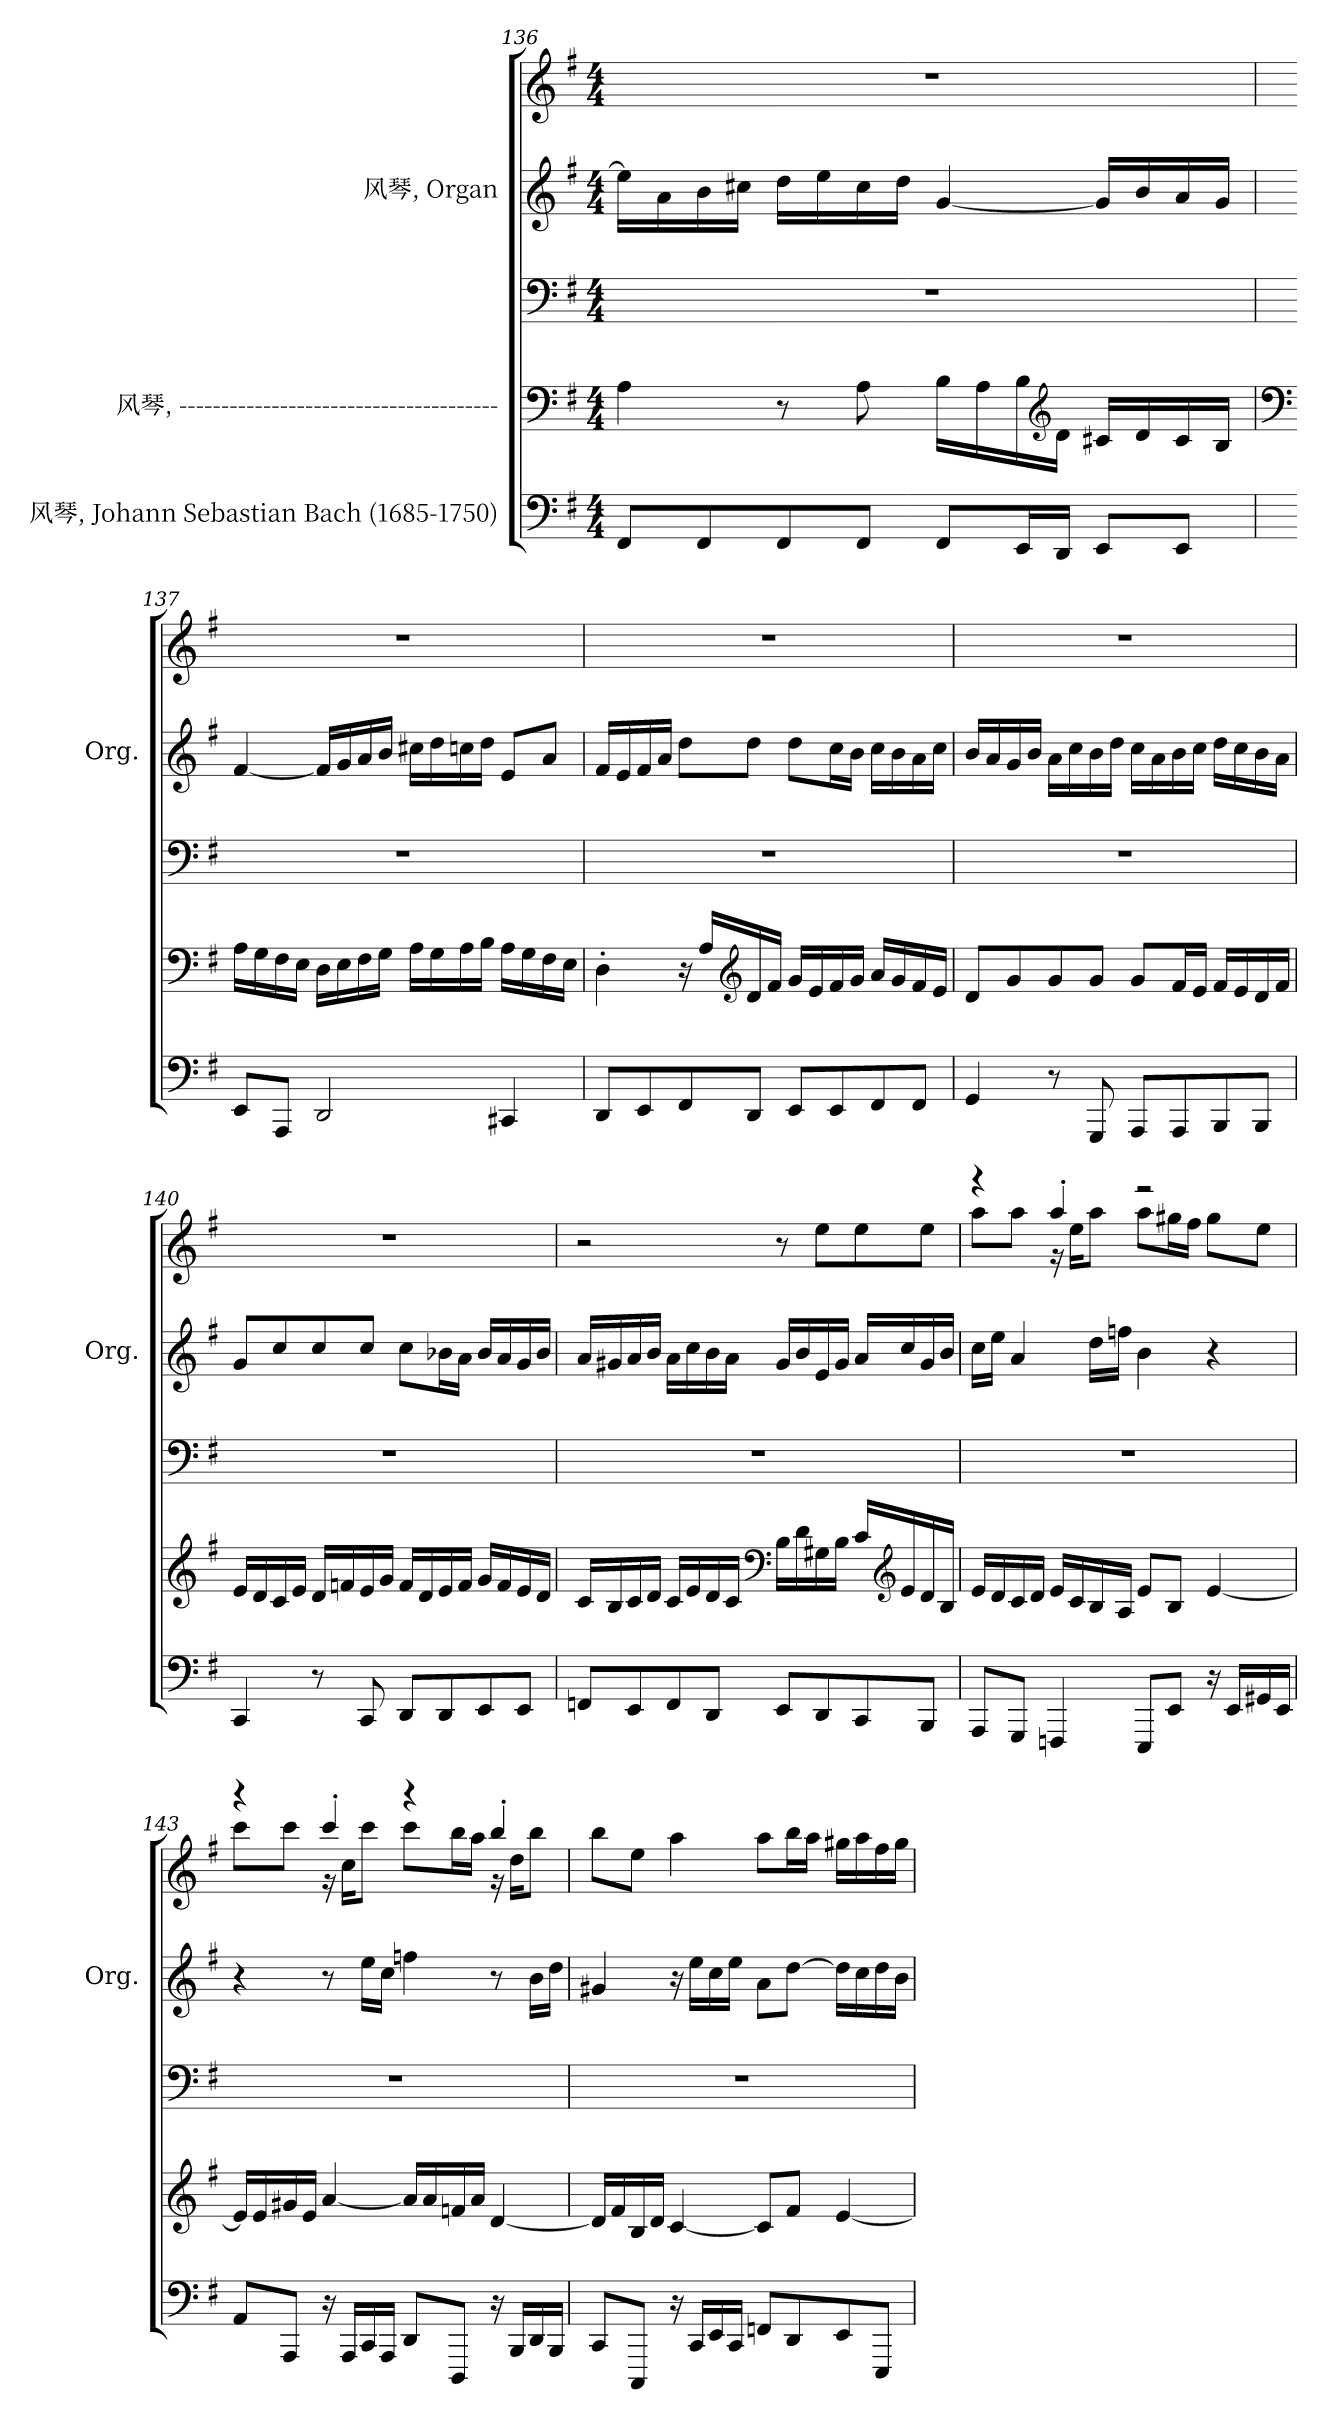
**kern	**kern	**kern	**kern	**kern
*part3	*part2	*part2	*part1	*part1
*staff5	*staff4	*staff3	*staff2	*staff1
*I"风琴, Johann Sebastian Bach   (1685-1750)	*I"风琴, --------------------------------------	*	*I"风琴, Organ	*
*	*	*	*I'Org.	*
*clefF4	*clefF4	*clefF4	*clefG2	*clefG2
*k[f#]	*k[f#]	*k[f#]	*k[f#]	*k[f#]
*M4/4	*M4/4	*M4/4	*M4/4	*M4/4
=136	=136	=136	=136	=136
8FF#/L	4A\	1r	16ee\LL]	1r
.	.	.	16a\	.
8FF#/	.	.	16b\	.
.	.	.	16cc#X\JJ	.
8FF#/	8r	.	16dd\LL	.
.	.	.	16ee\	.
8FF#/J	8A\	.	16cc#\	.
.	.	.	16dd\JJ	.
8FF#/L	16B\LL	.	[4g/	.
.	16A\	.	.	.
16EE/L	16B\	.	.	.
*	*clefG2	*	*	*
16DD/JJ	16d\JJ	.	.	.
8EE/L	16c#X/LL	.	16g/LL]	.
.	16d/	.	16b/	.
8EE/J	16c#/	.	16a/	.
.	16B/JJ	.	16g/JJ	.
!!LO:LB:g=z
=137	=137	=137	=137	=137
*	*clefF4	*	*	*
8EE/L	16A\LL	1r	[4f#/	1r
.	16G\	.	.	.
8AAA/J	16F#\	.	.	.
.	16E\JJ	.	.	.
2DD/	16D\LL	.	16f#/LL]	.
.	16E\	.	16g/	.
.	16F#\	.	16a/	.
.	16G\JJ	.	16b/JJ	.
.	16A\LL	.	16cc#X\LL	.
.	16G\	.	16dd\	.
.	16A\	.	16ccn\	.
.	16B\JJ	.	16dd\JJ	.
4CC#X/	16A\LL	.	8e/L	.
.	16G\	.	.	.
.	16F#\	.	8a/J	.
.	16E\JJ	.	.	.
=138	=138	=138	=138	=138
8DD/L	4D'\	1r	16f#/LL	1r
.	.	.	16e/	.
8EE/	.	.	16f#/	.
.	.	.	16a/JJ	.
8FF#/	16r	.	8dd\L	.
.	16A/LL	.	.	.
*	*clefG2	*	*	*
8DD/J	16d/	.	8dd\J	.
.	16f#/JJ	.	.	.
8EE/L	16g/LL	.	8dd\L	.
.	16e/	.	.	.
8EE/	16f#/	.	16cc\L	.
.	16g/JJ	.	16b\JJ	.
8FF#/	16a/LL	.	16cc\LL	.
.	16g/	.	16b\	.
8FF#/J	16f#/	.	16a\	.
.	16e/JJ	.	16cc\JJ	.
!!LO:PB:g=z
=139	=139	=139	=139	=139
4GG/	8d/L	1r	16b/LL	1r
.	.	.	16a/	.
.	8g/	.	16g/	.
.	.	.	16b/JJ	.
8r	8g/	.	16a\LL	.
.	.	.	16cc\	.
8GGG/	8g/J	.	16b\	.
.	.	.	16dd\JJ	.
8AAA/L	8g/L	.	16cc\LL	.
.	.	.	16a\	.
8AAA/	16f#/L	.	16b\	.
.	16e/JJ	.	16cc\JJ	.
8BBB/	16f#/LL	.	16dd\LL	.
.	16e/	.	16cc\	.
8BBB/J	16d/	.	16b\	.
.	16f#/JJ	.	16a\JJ	.
=140	=140	=140	=140	=140
4CC/	16e/LL	1r	8g/L	1r
.	16d/	.	.	.
.	16c/	.	8cc/	.
.	16e/JJ	.	.	.
8r	16d/LL	.	8cc/	.
.	16fn/	.	.	.
8CC/	16e/	.	8cc/J	.
.	16g/JJ	.	.	.
8DD/L	16f/LL	.	8cc\L	.
.	16d/	.	.	.
8DD/	16e/	.	16b-X\L	.
.	16f/JJ	.	16a\JJ	.
8EE/	16g/LL	.	16b-/LL	.
.	16f/	.	16a/	.
8EE/J	16e/	.	16g/	.
.	16d/JJ	.	16b-/JJ	.
!!LO:LB:g=z
=141	=141	=141	=141	=141
8FFn/L	16c/LL	1r	16a/LL	2r
.	16B/	.	16g#X/	.
8EE/	16c/	.	16a/	.
.	16d/JJ	.	16b/JJ	.
8FF/	16c/LL	.	16a\LL	.
.	16e/	.	16cc\	.
8DD/J	16d/	.	16b\	.
.	16c/JJ	.	16a\JJ	.
*	*clefF4	*	*	*
8EE/L	16B\LL	.	16g#/LL	8r
.	16d\	.	16b/	.
8DD/	16G#X\	.	16e/	8ee\L
.	16B\JJ	.	16g#/JJ	.
8CC/	16c/LL	.	16a/LL	8ee\
*	*clefG2	*	*	*
.	16e/	.	16cc/	.
8BBB/J	16d/	.	16g#/	8ee\J
.	16B/JJ	.	16b/JJ	.
=142	=142	=142	=142	=142
*	*	*	*	*^
8AAA/L	16e/LL	1r	16cc\LL	4r	8aa\L
.	16d/	.	16ee\JJ	.	.
8GGG/J	16c/	.	4a/	.	8aa\J
.	16d/JJ	.	.	.	.
4FFFn/	16e/LL	.	.	4aa'/	16r
.	16c/	.	.	.	16ee\KL
.	16B/	.	16dd\LL	.	8aa\J
.	16A/JJ	.	16ffn\JJ	.	.
8EEE/L	8e/L	.	4b\	2r	8aa\L
8EE/J	8B/J	.	.	.	16gg#X\L
.	.	.	.	.	16ff#\JJ
16r	[4e/	.	4r	.	8gg#\L
16EE/LL	.	.	.	.	.
16GG#X/	.	.	.	.	8ee\J
16EE/JJ	.	.	.	.	.
!!LO:PB:g=z	!!
=143	=143	=143	=143	=143	=143
8AA/L	16e/LL]	1r	4r	4r	8ccc\L
.	16e/	.	.	.	.
8AAA/J	16g#X/	.	.	.	8ccc\J
.	16e/JJ	.	.	.	.
16r	[4a/	.	8r	4ccc'/	16r
16AAA/LL	.	.	.	.	16cc\KL
16CC/	.	.	16ee\LL	.	8ccc\J
16AAA/JJ	.	.	16cc\JJ	.	.
8DD/L	16a/LL]	.	4ffn\	4r	8ccc\L
.	16a/	.	.	.	.
8DDD/J	16fn/	.	.	.	16bb\L
.	16a/JJ	.	.	.	16aa\JJ
16r	[4d/	.	8r	4bb'/	16r
16BBB/LL	.	.	.	.	16dd\KL
16DD/	.	.	16b\LL	.	8bb\J
16BBB/JJ	.	.	16dd\JJ	.	.
*	*	*	*	*v	*v
=144	=144	=144	=144	=144
8CC/L	16d/LL]	1r	4g#X/	8bb\L
.	16f#/	.	.	.
8CCC/J	16B/	.	.	8ee\J
.	16d/JJ	.	.	.
16r	[4c/	.	16r	4aa\
16CC/LL	.	.	16ee\LL	.
16EE/	.	.	16cc\	.
16CC/JJ	.	.	16ee\JJ	.
8FFn/L	8c/L]	.	8a\L	8aa\L
8DD/	8f#/J	.	[8dd\J	16bb\L
.	.	.	.	16aa\JJ
8EE/	[4e/	.	16dd\LL]	16gg#X\LL
.	.	.	16cc\	16aa\
8EEE/J	.	.	16dd\	16ff#\
.	.	.	16b\JJ	16gg#\JJ
=	=	=	=	=
*-	*-	*-	*-	*-
